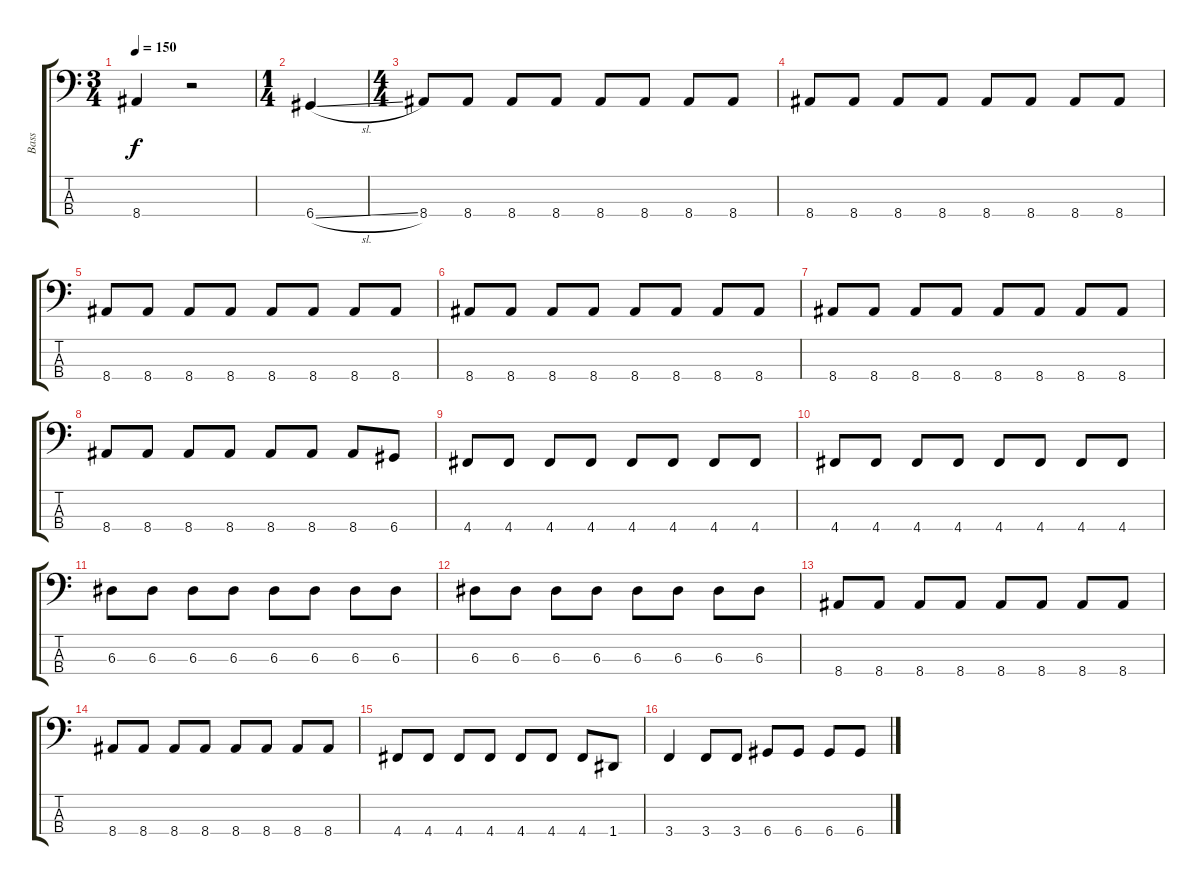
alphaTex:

\track ("Bass" "Bass") {instrument electricbassfinger}
\staff {score tabs}
\tuning (G2 D2 A1 D1) {hide}
\ts (3 4)
\tempo 150
\clef f4
\ks c
8.4.4{dy f} r.2 |
\ts (1 4)
6.4{sl}.4 |
\ts (4 4)
8.4.8 8.4.8 8.4.8 8.4.8 8.4.8 8.4.8 8.4.8 8.4.8 |
8.4.8 8.4.8 8.4.8 8.4.8 8.4.8 8.4.8 8.4.8 8.4.8 |
8.4.8 8.4.8 8.4.8 8.4.8 8.4.8 8.4.8 8.4.8 8.4.8 |
8.4.8 8.4.8 8.4.8 8.4.8 8.4.8 8.4.8 8.4.8 8.4.8 |
8.4.8 8.4.8 8.4.8 8.4.8 8.4.8 8.4.8 8.4.8 8.4.8 |
8.4.8 8.4.8 8.4.8 8.4.8 8.4.8 8.4.8 8.4.8 6.4.8 |
4.4.8 4.4.8 4.4.8 4.4.8 4.4.8 4.4.8 4.4.8 4.4.8 |
4.4.8 4.4.8 4.4.8 4.4.8 4.4.8 4.4.8 4.4.8 4.4.8 |
6.3.8 6.3.8 6.3.8 6.3.8 6.3.8 6.3.8 6.3.8 6.3.8 |
6.3.8 6.3.8 6.3.8 6.3.8 6.3.8 6.3.8 6.3.8 6.3.8 |
8.4.8 8.4.8 8.4.8 8.4.8 8.4.8 8.4.8 8.4.8 8.4.8 |
8.4.8 8.4.8 8.4.8 8.4.8 8.4.8 8.4.8 8.4.8 8.4.8 |
4.4.8 4.4.8 4.4.8 4.4.8 4.4.8 4.4.8 4.4.8 1.4.8 |
3.4.4 3.4.8 3.4.8 6.4.8 6.4.8 6.4.8 6.4.8
